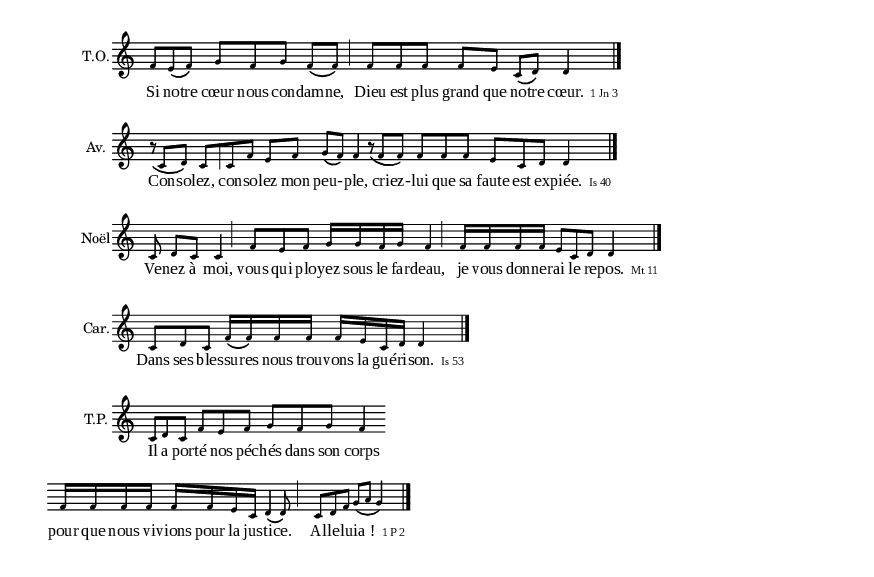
\version "2.10.0"
\include "definitions.ly"

%\markup { psaume 37 }

\relative c' { 
	\new Staff {
		\cadenzaOn
		\set Staff.instrumentName = \markup{ \center-align { T.O. } }
		
		\times 2/3 { f8[ e\( f\)] } \times 2/3 { g[ f  g] } f[\( f\)] \cesure \pespace \times 2/3 { f[ f f] } f[ e] c[\( d\)] d4 
		
		
		
		\endBar
	}

	\addlyrics {
		Si no -- tre cœur nous con -- dam -- ne, Dieu est plus grand que no -- tre cœur.
		\markup { \citation #"1 Jn 3" } }
	
	
}

\relative c' { 
	\new Staff {
		\cadenzaOn
		\set Staff.instrumentName = \markup{ \center-align { Av. } }
		
		\times 2/3 { r8_\( c[ d\)] } \times 2/3 { c[ \cesuretresbasse c f] } e[ f] g[\( f\)] f4 \pespace \times 2/3 { r8_\( f[ f\)] } \times 2/3 { f[ f f] } \times 2/3 { e[ c  d] } d4 
		
		
		
		\endBar
	}

	\addlyrics {
		Con -- so -- lez, con -- so -- lez mon peu -- - -- ple, cri -- ez- -- lui que sa faute est ex -- piée.
		\markup { \citation #"Is 40" } }
	
	
}
\relative c' { 
	\new Staff {
		\cadenzaOn
		\set Staff.instrumentName = \markup{ \center-align { Noël } }
		
		c8 d[ c] c4 \cesure \pespace \times 2/3 {f8[ e f]} g16[ g f g] f4  \cesure \pespace f16[ f f f] \times 2/3 {e8[ c d]} d4
		
		
		
		\endBar
	}

	\addlyrics {
		Ve -- nez à  moi, vous qui plo -- yez sous le far -- deau, je vous don -- ner -- ai le re -- pos.
		\markup { \citation #"Mt 11" } }
	
	
}

\relative c' { 
	\new Staff {
		\cadenzaOn
		\set Staff.instrumentName = \markup{ \center-align { Car. } }
		\times 2/3 { c8[ d c] }
		f16[\( f\) f f] 
		f16[ e c d]
		d4
		
		\endBar
	}

	\addlyrics {
		Dans ses ble -- ssu -- res nous trou -- vons la gué -- ri -- son.
		\markup { \citation #"Is 53" } }
	
	
}
\relative c' { 
	\new Staff {
		\cadenzaOn
		\set Staff.instrumentName = \markup{ \center-align { T.P. } }
		\times 2/3 { c8[ d c] }
		\times 2/3 { f[ e f] }
		\times 2/3 { g[ f g] } f4 \pespace \indentLine
		f16[ f f f]  f16[ f e c]
		\times 2/3 { d4\( d8\) } \cesure \pespace
		\times 2/3 {c8[ d f]} g[\( a] g4\)
		\endBar
	}

	\addlyrics {
		Il a por -- té nos péc -- hés dans son corps pour que nous vi -- vions pour la jus -- ti -- ce. Al -- le -- lu -- "ia !"_ _
		\markup { \citation #"1 P 2" } }
	
	
}
